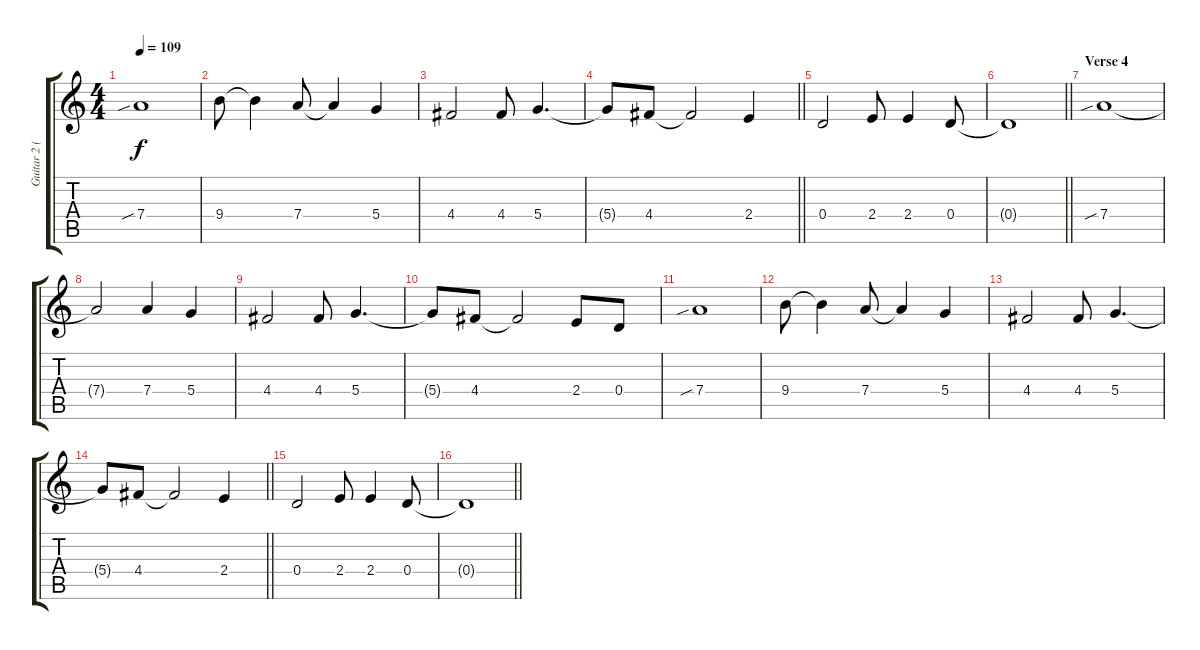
\track ("Guitar 2 (Charlotte Hatherley)" "Guitar 2 (") {instrument overdrivenguitar}
\staff {score tabs}
\tuning (E4 B3 G3 D3 A2 E2) {hide}
\ts (4 4)
\tempo 109
\clef g2
\ks c
7.4{sib}.1{dy f} |
9.4.8 9.4{t}.4 7.4.8 7.4{t}.4 5.4.4 |
4.4.2 4.4.8 5.4.4{d} |
\barLineRight lightlight
5.4{t}.8 4.4.8 4.4{t}.2 2.4.4 |
0.4.2 2.4.8 2.4.4 0.4.8 |
\barLineRight lightlight
0.4{t}.1 |
\section ("" "Verse 4")
7.4{sib}.1 |
7.4{t}.2 7.4.4 5.4.4 |
4.4.2 4.4.8 5.4.4{d} |
5.4{t}.8 4.4.8 4.4{t}.2 2.4.8 0.4.8 |
7.4{sib}.1 |
9.4.8 9.4{t}.4 7.4.8 7.4{t}.4 5.4.4 |
4.4.2 4.4.8 5.4.4{d} |
\barLineRight lightlight
5.4{t}.8 4.4.8 4.4{t}.2 2.4.4 |
0.4.2 2.4.8 2.4.4 0.4.8 |
\barLineRight lightlight
0.4{t}.1
